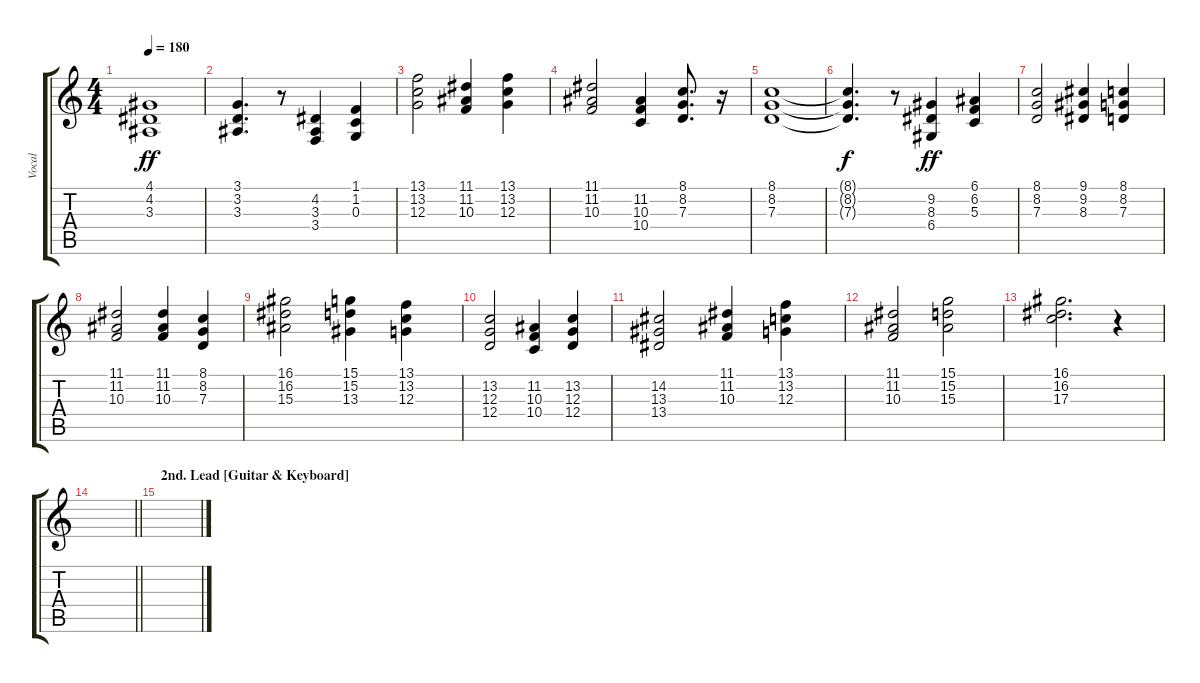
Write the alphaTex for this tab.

\track ("Vocal" "Vocal") {instrument trumpet}
\staff {score tabs}
\tuning (E4 B3 G3 D3 A2 E2) {hide}
\ts (4 4)
\tempo 180
\clef g2
\ks c
(4.1 4.2 3.3).1{dy ff} |
(3.1 3.2 3.3).4{d} r.8 (4.2 3.3 3.4).4 (1.1 1.2 0.3).4 |
(13.1 13.2 12.3).2 (11.1 11.2 10.3).4 (13.1 13.2 12.3).4 |
(11.1 11.2 10.3).2 (11.2 10.3 10.4).4 (8.1 8.2 7.3).8{d} r.16 |
(8.1 8.2 7.3).1 |
(8.1{t} 8.2{t} 7.3{t}).4{d dy f} r.8 (9.2 8.3 6.4).4{dy ff} (6.1 6.2 5.3).4 |
(8.1 8.2 7.3).2 (9.1 9.2 8.3).4 (8.1 8.2 7.3).4 |
(11.1 11.2 10.3).2 (11.1 11.2 10.3).4 (8.1 8.2 7.3).4 |
(16.1 16.2 15.3).2 (15.1 15.2 13.3).4 (13.1 13.2 12.3).4 |
(13.2 12.3 12.4).2 (11.2 10.3 10.4).4 (13.2 12.3 12.4).4 |
(14.2 13.3 13.4).2 (11.1 11.2 10.3).4 (13.1 13.2 12.3).4 |
(11.1 11.2 10.3).2 (15.1 15.2 15.3).2 |
(16.1 16.2 17.3).2{d} r.4 |
\barLineRight lightlight
|
\section ("" "2nd. Lead [Guitar & Keyboard]")
